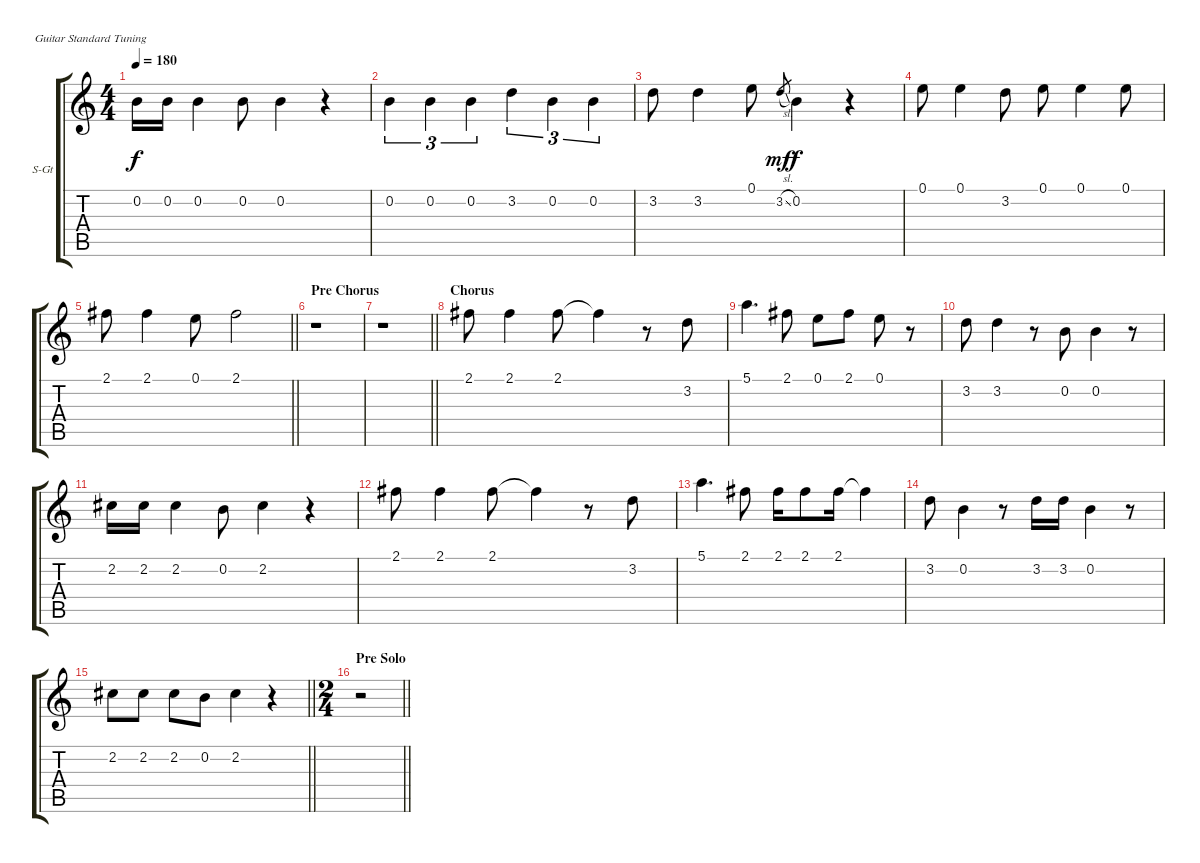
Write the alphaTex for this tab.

\bracketExtendMode groupsimilarinstruments
\firstSystemTrackNameOrientation horizontal
\otherSystemsTrackNameOrientation horizontal
\track ("Voice" "S-Gt") {mute instrument lead6voice}
\staff {score tabs}
\tuning (E4 B3 G3 D3 A2 E2)
\displaytranspose 12
\ts (4 4)
\tempo 180
\clef g2
\ks c
0.2.16{dy f} 0.2.16 0.2.4 0.2.8 0.2.4 r.4 |
0.2.4{tu (3 2)} 0.2.4{tu (3 2)} 0.2.4{tu (3 2)} 3.2.4{tu (3 2)} 0.2.4{tu (3 2)} 0.2.4{tu (3 2)} |
3.2.8 3.2.4 0.1.8 3.2{sl}.8{gr dy mf} 0.2.4{dy f} r.4 |
0.1.8 0.1.4 3.2.8 0.1.8 0.1.4 0.1.8 |
\barLineRight lightlight
2.1.8 2.1.4 0.1.8 2.1.2 |
\section ("" "Pre Chorus")
r.1 |
\barLineRight lightlight
r.1 |
\section ("" "Chorus")
2.1.8 2.1.4 2.1.8 2.1{t}.4 r.8 3.2.8 |
5.1.4{d} 2.1.8 0.1.8 2.1.8 0.1.8 r.8 |
3.2.8 3.2.4 r.8 0.2.8 0.2.4 r.8 |
2.2.16 2.2.16 2.2.4 0.2.8 2.2.4 r.4 |
2.1.8 2.1.4 2.1.8 2.1{t}.4 r.8 3.2.8 |
5.1.4{d} 2.1.8 2.1.16 2.1.8 2.1.16 2.1{t}.4 |
3.2.8 0.2.4 r.8 3.2.16 3.2.16 0.2.4 r.8 |
\barLineRight lightlight
2.2.8 2.2.8 2.2.8 0.2.8 2.2.4 r.4 |
\ts (2 4)
\beaming (8 2 2)
\section ("" "Pre Solo")
\barLineRight lightlight
r.2
